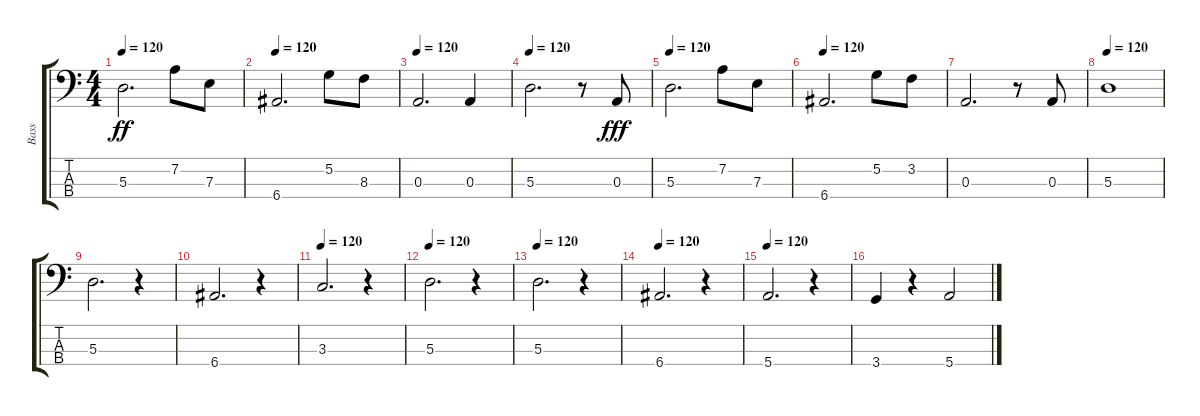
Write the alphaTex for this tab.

\track ("Bass" "Bass") {instrument electricbassfinger}
\staff {score tabs}
\tuning (G2 D2 A1 E1) {hide}
\ts (4 4)
\tempo 120
\clef f4
\ks c
5.3.2{d dy ff} 7.2.8 7.3.8 |
\tempo 120
6.4.2{d} 5.2.8 8.3.8 |
\tempo 120
0.3.2{d} 0.3.4 |
\tempo 120
5.3.2{d} r.8 0.3.8{dy fff} |
\tempo 120
5.3.2{d} 7.2.8 7.3.8 |
\tempo 120
6.4.2{d} 5.2.8 3.2.8 |
0.3.2{d} r.8 0.3.8 |
\tempo 120
5.3.1 |
5.3.2{d} r.4 |
6.4.2{d} r.4 |
\tempo 120
3.3.2{d} r.4 |
\tempo 120
5.3.2{d} r.4 |
\tempo 120
5.3.2{d} r.4 |
\tempo 120
6.4.2{d} r.4 |
\tempo 120
5.4.2{d} r.4 |
3.4.4 r.4 5.4.2
